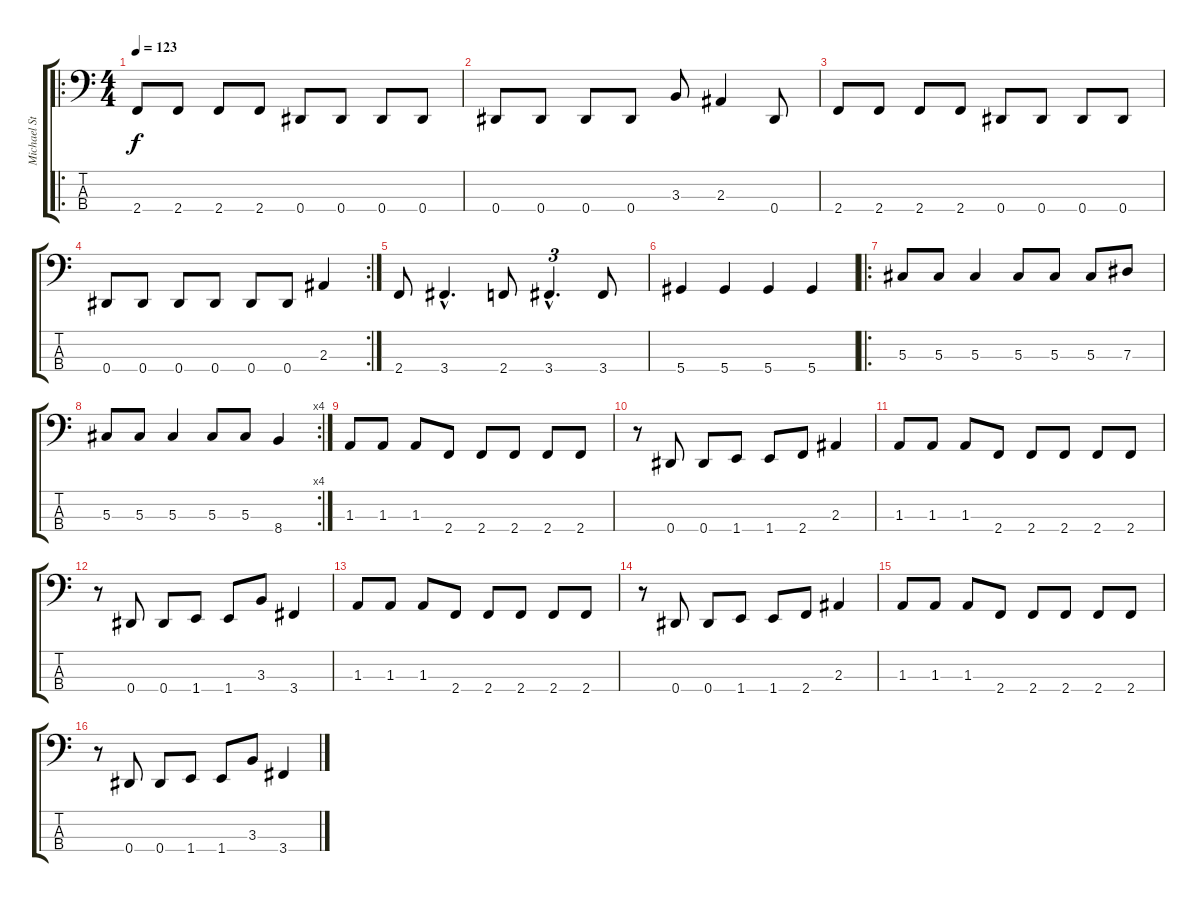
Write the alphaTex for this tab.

\track ("Michael Starr" "Michael St") {instrument electricbasspick}
\staff {score tabs}
\tuning (Gb2 Db2 Ab1 Eb1) {hide}
\ro
\ts (4 4)
\tempo 123
\clef f4
\ks c
2.4.8{dy f} 2.4.8 2.4.8 2.4.8 0.4.8 0.4.8 0.4.8 0.4.8 |
0.4.8 0.4.8 0.4.8 0.4.8 3.3.8 2.3.4 0.4.8 |
2.4.8 2.4.8 2.4.8 2.4.8 0.4.8 0.4.8 0.4.8 0.4.8 |
\rc 2
0.4.8 0.4.8 0.4.8 0.4.8 0.4.8 0.4.8 2.3.4 |
2.4.8 3.4{hac}.4{d} 2.4.8 3.4{hac}.4{d tu (3 2)} 3.4.8 |
5.4.4 5.4.4 5.4.4 5.4.4 |
\ro
5.3.8 5.3.8 5.3.4 5.3.8 5.3.8 5.3.8 7.3.8 |
\rc 4
5.3.8 5.3.8 5.3.4 5.3.8 5.3.8 8.4.4 |
1.3.8 1.3.8 1.3.8 2.4.8 2.4.8 2.4.8 2.4.8 2.4.8 |
r.8 0.4.8 0.4.8 1.4.8 1.4.8 2.4.8 2.3.4 |
1.3.8 1.3.8 1.3.8 2.4.8 2.4.8 2.4.8 2.4.8 2.4.8 |
r.8 0.4.8 0.4.8 1.4.8 1.4.8 3.3.8 3.4.4 |
1.3.8 1.3.8 1.3.8 2.4.8 2.4.8 2.4.8 2.4.8 2.4.8 |
r.8 0.4.8 0.4.8 1.4.8 1.4.8 2.4.8 2.3.4 |
1.3.8 1.3.8 1.3.8 2.4.8 2.4.8 2.4.8 2.4.8 2.4.8 |
r.8 0.4.8 0.4.8 1.4.8 1.4.8 3.3.8 3.4.4
